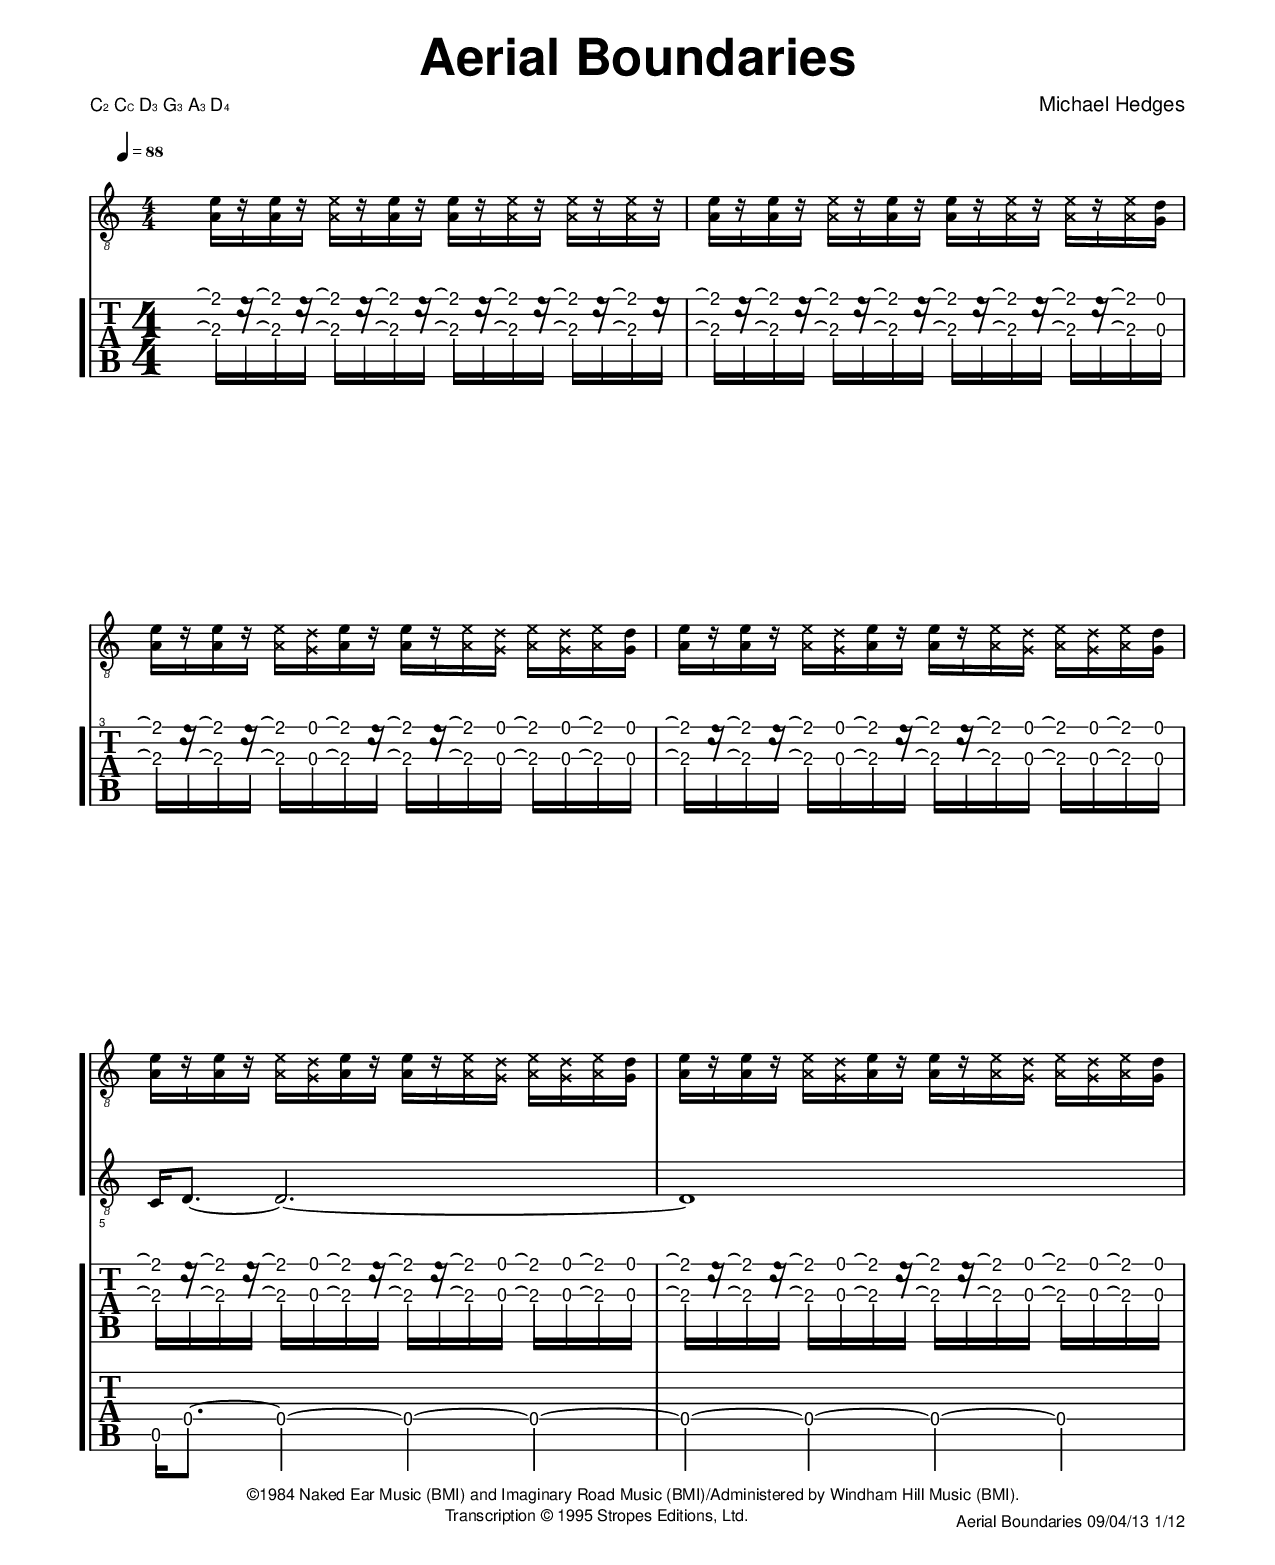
\version "2.16.2"
% Test To attempt Stropes Duplications
%{ Declaration
=============================================================================
"Lion's Lament", by Kevin Horrigan

Pro Bono Transcription
The copyright of this transcription is not held by the transcriber.
Kevin Horrigan has not given permission for this transcription to be
sold by the transcriber.  Part of the agreement of this transcription is that 
Kevin Horrigan owns all parts of the transcription.  This means that 
permission needs to be obtained before any usage of this transcription.

This transcription is derived from Mark Grover's GuitarPro tab transcription
which was commissioned by Kevin Horrigan.  Use of Grover's transcription
was approved by Kevin Horrigan.

This transcription is by Rachael Thomas Carlson for Sleep Limited 
Publications.  07/10/13
__..           .           ,      .
(__ | _  _ ._   |   *._ _ *-+- _  _|
.__)|(/,(/,[_)  |___|[ | )| | (/,(_]
|                        
.__    .  .        ,                
[__). .|_ |* _. _.-+-* _ ._  __     
|   (_|[_)||(_.(_] | |(_)[ )_)      

============================================================================%} 
\pointAndClickOff
% header
\header {
  title = \markup { \sans \bold \fontsize #3 "Aerial Boundaries" }
  composer = \markup { \sans \fontsize #-1 "Michael Hedges" }
  poet = \markup { \concat { \sans \fontsize #-2 { C\fontsize #-5 {2}" "C\fontsize
  #-5 {C}" "D\fontsize #-5 {3}" "G\fontsize #-5 {3}" "A\fontsize #-5 {3}" "D\fontsize #-5
  {4} }}}
  meter = \markup { " " }
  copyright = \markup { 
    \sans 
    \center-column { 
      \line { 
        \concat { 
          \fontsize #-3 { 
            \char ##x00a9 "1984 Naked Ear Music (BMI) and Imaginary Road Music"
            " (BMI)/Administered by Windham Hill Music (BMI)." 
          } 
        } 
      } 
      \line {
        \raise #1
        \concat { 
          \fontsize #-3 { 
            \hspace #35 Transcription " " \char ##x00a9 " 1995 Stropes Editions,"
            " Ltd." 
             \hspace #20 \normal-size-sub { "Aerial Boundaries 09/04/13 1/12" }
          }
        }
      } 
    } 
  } 
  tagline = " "

}
% paper
\paper { 
  #(set-paper-size "letter")
  left-margin = 0.6\in
  right-margin = 0.6\in
  top-margin = 0.5\in
  bottom-margin = 0.5\in
  max-systems-per-page = 3
  myStaffSize = #20
  #(define fonts
  (make-pango-font-tree "Times New Roman"
                        "Helvetica"
                        "typewriter"
                        (/ myStaffSize 20)))
  % see:  http://code.google.com/p/lilypond/issues/detail?id=2576

  #(define (not-last-page layout props arg) 
  (if (not (book-last-page? layout props)) 
    (interpret-markup layout props arg) 
    empty-stencil)) 

  tocItemMarkup = \tocItemWithDotsMarkup 

  oddHeaderMarkup = ""

  evenHeaderMarkup = \oddHeaderMarkup 

  oddFooterMarkup = 
  \markup \fill-line { 
    % using \line removes empty-stencils 
    % produced by #not-first-page etc 
    \line { " " }
    \line {  
      % page-number not on first-page 
      \on-the-fly #not-first-page 
      % page-number not on last-page 
      \concat { \sans \fontsize #-3 { "Hot Type 5/10/96 " \fromproperty #'page:page-number-string /12
    }  }
    % copyright on first page 
    \on-the-fly #first-page \fromproperty #'header:copyright 
    % tagline on last page 
    \on-the-fly #last-page \fromproperty #'header:tagline 
  } 
} 
evenFooterMarkup = \oddFooterMarkup 

} 
\layout {
  \context {
    \Score
    \override StaffGrouper #'staffgroup-staff-spacing =
    #'((basic-distance . 12)
    (padding . -10)
    (stretchability . 0))
    }
        \context { 
          \Staff \RemoveEmptyStaves
          \override VerticalAxisGroup #'remove-first = ##t
        }
        \context { 
          \TabStaff \RemoveEmptyStaves
          \override VerticalAxisGroup #'remove-first = ##t
        }
  }

% Includes and functions
  % Right-Hand Articulations
%% p i m a c
rhc = \markup { \halign #CENTER \sans \fontsize #-5 "c" }
rha = \markup { \halign #CENTER \sans \fontsize #-5 "a" }
rhm = \markup { \halign #CENTER \sans \fontsize #-5 "m" }
rhi = \markup { \halign #CENTER \sans \fontsize #-5 "i" }
rhp = \markup { \halign #CENTER \sans \fontsize #-5 "p" }
%% Flicks Two arrow Heads
oneStrFlick = \markup { \rotate #180
  \center-column {
    \combine
    \override #'(thickness . 0.08)
    \draw-line #'(0 . 1.3)
    \combine
    \fontsize #-1 
    \arrow-head #Y #DOWN ##f
    \raise #0.4
    \fontsize #-1 
    \arrow-head #Y #DOWN ##f
  }  
  }
oneStrMFlick = \markup {  
    \center-column {
      \rotate #180 {
        \combine
          \draw-line #'(0 . 1.2)
          \combine
            \fontsize #-3 
            \arrow-head #Y #DOWN ##f
            \raise #0.4
            \fontsize #-3 
            \arrow-head #Y #DOWN ##f
      }
  \raise #2.2
   \sans \fontsize #-5 "m" 
 } 
 }
  
twoStrFlick = \markup { \rotate #180
  \center-column {
    \combine
    \draw-line #'(0 . 2.5)
    \combine
    \fontsize #-3 
    \arrow-head #Y #DOWN ##f
    \raise #0.4
    \fontsize #-3 
    \arrow-head #Y #DOWN ##f
  
  }

}
twoStrMFlick = \markup {   
  \center-column {
   \rotate #180 {
   \combine
    \draw-line #'(0 . 2.7)
    \combine
    \fontsize #-3 
    \arrow-head #Y #DOWN ##f
    \raise #0.4
    \fontsize #-3 
    \arrow-head #Y #DOWN ##f
  }
  \raise #2.2
   \sans \fontsize #-5 "m" 
  }

}
threeStrFlick = \markup { \rotate #180
  \center-column {
    \combine
    \draw-line #'(0 . 4.0)
    \combine
    \fontsize #-3 
    \arrow-head #Y #DOWN ##f
    \raise #0.4
    \fontsize #-3 
    \arrow-head #Y #DOWN ##f
  
  }

}
threeStrMFlick = \markup {   
  \center-column {
   \rotate #180 {
   \combine
    \draw-line #'(0 . 4.1)
    \combine
    \fontsize #-3 
    \arrow-head #Y #DOWN ##f
    \raise #0.4
    \fontsize #-3 
    \arrow-head #Y #DOWN ##f
  }
  \raise #2.2
   \sans \fontsize #-5 "m" 
  }

}
fourStrFlick = \markup { \rotate #180
  \center-column {
    \combine
    \draw-line #'(0 . 5.7)
    \combine
    \fontsize #-3 
    \arrow-head #Y #DOWN ##f
    \raise #0.4
    \fontsize #-3 
    \arrow-head #Y #DOWN ##f
  
  }

}
fiveStrFlick = \markup { \rotate #180
  \center-column {
    \combine
    \draw-line #'(0 . 7.2)
    \combine
    \fontsize #-3 
    \arrow-head #Y #DOWN ##f
    \raise #0.4
    \fontsize #-3 
    \arrow-head #Y #DOWN ##f
  
  }

}
sixStrFlick = \markup { \rotate #180
  \center-column {
    \combine
    \draw-line #'(0 . 8.8)
    \combine
    \fontsize #-3 
    \arrow-head #Y #DOWN ##f
    \raise #0.4
    \fontsize #-3 
    \arrow-head #Y #DOWN ##f
  
  }

}

%% Down Strums 1 arrow head
onestrdwnstrm = \markup { \rotate #180 
  \center-column {
    \combine
    \override #'(thickness . 0.08)
    \draw-line #'(0 . 1.5)
    \fontsize #2
    \arrow-head #Y #DOWN ##t
    }
  }
twostrdwnstrm = \markup { \rotate #180 
  \center-column {
    \combine
    \override #'(thickness . 0.08)
    \draw-line #'(0 . 2.5)
    \fontsize #2
    \arrow-head #Y #DOWN ##t
    }
  }
threestrdwnstrm = \markup { \rotate #180 
  \center-column {
    \combine
    \override #'(thickness . 0.08)
    \draw-line #'(0 . 4)
    \fontsize #2
    \arrow-head #Y #DOWN ##t
    }
  }
fourstrdwnstrm = \markup { \rotate #180 
  \center-column {
    \combine 
    \override #'(thickness . 0.08)
    \draw-line #'(0 . 5.8)
    \fontsize #2
    \arrow-head #Y #DOWN ##t
    }
  }
fivestrdwnstrm = \markup { \rotate #180 
  \center-column {
    \combine
    \override #'(thickness . 0.08)
    \draw-line #'(0 . 7.2)
    \fontsize #2
    \arrow-head #Y #DOWN ##t
   }
  }
sixstrdwnstrm = \markup {
  \center-column {
  \rotate #180 {
    \combine
    \override #'(thickness . 0.08)
    \draw-line #'(0 . 8.8)
    \fontsize #2
    \arrow-head #Y #DOWN ##t
  }
    }
  }
sixstrupstrm = \markup {
  \center-column {
    \combine
    \override #'(thickness . 0.08)
    \draw-line #'(0 . 8.8)
    \fontsize #2
    \arrow-head #Y #DOWN ##t
    }
  }
fivestrupstrm = \markup {  
  \center-column {
    \combine
    \override #'(thickness . 0.08)
    \draw-line #'(0 . 7.2)
    \fontsize #2
    \arrow-head #Y #DOWN ##t
   }
  }
fourstrupstrm = \markup {  
  \center-column {
    \combine
    \override #'(thickness . 0.08)
    \draw-line #'(0 . 5.8)
    \fontsize #2
    \arrow-head #Y #DOWN ##t
    }
  }
threestrupstrm = \markup {
  \center-column {
    \combine
    \override #'(thickness . 0.08)
    \draw-line #'(0 . 4)
    \fontsize #2
    \arrow-head #Y #DOWN ##t
    }
  }
twostrupstrm = \markup {  
  \center-column {
    \combine
    \override #'(thickness . 0.08)
    \draw-line #'(0 . 2.5)
    \fontsize #2
    \arrow-head #Y #DOWN ##t
    }
  }
onestrupstrm = \markup {  
  \center-column {
    \combine
    \override #'(thickness . 0.08)
    \draw-line #'(0 . 1.5)
    \fontsize #2
    \arrow-head #Y #DOWN ##t
    }
  }
%% String-Dampening
strDampening = { 
  \once \override TextSpanner #'style = #'line
  \once \override TextSpanner #'thickness = #6
  \once \override TextSpanner #'color = #(rgb-color 0.945 0.635 0.675)
  \once \override TextSpanner #'layer = #-1
}
twoStrDamp = {
  \once \override TextSpanner #'style = #'line
  \once \override TextSpanner #'thickness = #6
  \once \override TextSpanner #'color = #(rgb-color 0.945 0.635 0.675)
  \once \override TextSpanner #'layer = #-1
  \once \override TextSpanner #'(bound-details left text) = \markup {
    \lower #0.77
    \halign #CENTER
     \beam #0.5 #0 #2.06 }
   }
threeStrDamp = {
  \once \override TextSpanner #'style = #'line
  \once \override TextSpanner #'thickness = #6
  \once \override TextSpanner #'color = #(rgb-color 0.945 0.635 0.675)
  \once \override TextSpanner #'layer = #-1
  \once \override TextSpanner #'(bound-details left text) = \markup {
    \lower #1.52
    \halign #CENTER
     \beam #0.5 #0 #3.7 }

}
% Left Hand Articulations
%% 1 2 3 4 t
lhone = \markup { \sans \fontsize #-8 \override #'(thickness . 0.08) \circle \pad-markup #0.2 "1" }
lhtwo = \markup { \sans \fontsize #-8 \override #'(thickness . 0.08) \circle \pad-markup #0.2 "2" }
lhthree = \markup { \sans \fontsize #-8 \override #'(thickness . 0.08) \circle \pad-markup #0.2 "3" }
lhfour = \markup { \sans \fontsize #-8 \override #'(thickness . 0.08) \circle \pad-markup #0.2 "4" }
lhthumb = \markup { \sans \fontsize #-8 \override #'(thickness . 0.08) \circle \pad-markup #0.2 "t" }
%% Guide fingers
lhguideone = \markup { \sans \fontsize #-8 \override #'(thickness . 0.08) \circle \pad-markup #0.2 "-1" }
lhguidetwo = \markup {\sans  \fontsize #-8  \override #'(thickness . 0.08) \circle \pad-markup #0.2 "-2" }
lhguidethree = \markup {\sans  \fontsize #-8 \override #'(thickness . 0.08) \circle \pad-markup #0.2 "-3" }
lhguidefour = \markup {\sans  \fontsize #-8 \override #'(thickness . 0.08) \circle \pad-markup #0.2 "-4" }
lhguidethumb = \markup {\sans  \fontsize #-8 \override #'(thickness . 0.08) \circle \pad-markup #0.2 "-t" }
%% TODO add left-hand fingering with Text-Spanners
  % contributed by harm6
  % Code by David Nalesnik and Thomas Morley (v2.16.0)
  % => http://lists.gnu.org/archive/html/lilypond-user/2011-10/msg00500.html
  % => http://lists.gnu.org/archive/html/lilypond-user/2012-11/msg00567.html
  % ==========================
  % Modified 2013 by Rachael Thomas Carlson
  % Added a slight bracket at the end of the function
#(define (text-spanner-start-stop mus)
    (let ((elts (ly:music-property mus 'elements)))
    (make-music 'SequentialMusic 'elements 
       (append  
          (list (make-music 'TextSpanEvent 'span-direction -1))
          (reverse (cdr (reverse elts)))
          (list (make-music 'TextSpanEvent 'span-direction 1))
          (list (last elts))))))

barre =
#(define-music-function (parser location strg music)(string? ly:music?)
   (let ((arg (string-append "B " strg)))
      #{
         \override TextSpanner #'(bound-details left text) = $arg
         #(text-spanner-start-stop music)
      #}))
      
lhSpannerDown =
#(define-music-function (parser location strg music)
   (string? ly:music?)
  #{
     \once \override Voice.TextSpanner #'style = #'solid
     \once \override Voice.TextSpanner #'font-size = #-5
     \once \override Voice.TextSpanner #'thickness = #0
     \once \override TextSpanner #'(bound-details left stencil-align-dir-y) = #CENTER
     \once \override TextSpanner #'(bound-details right text) = \markup {
     \draw-line #'(0 . 0.5) }
     \once \override TextSpanner #'(bound-details left text) = \markup {
     \sans { \circle \pad-markup #0.1 \upright { $strg }}}
  
     #(text-spanner-start-stop music)
  #})

lhSpannerUp =
#(define-music-function (parser location strg music)
   (string? ly:music?)
  #{
     \once \override Voice.TextSpanner #'style = #'solid
     \once \override Voice.TextSpanner #'font-size = #-5
     \once \override TextSpanner #'(bound-details left stencil-align-dir-y) = #CENTER
     \once \override TextSpanner #'(bound-details right text) = \markup {
     \draw-line #'(0 . -0.5) }
     \once \override TextSpanner #'(bound-details left text) = \markup {
     \sans { \circle \pad-markup #0.1 \upright { $strg } }}
  
     #(text-spanner-start-stop music)
  #})

%% Partial barreing

  % The below, invented by Mats Bengtsson, creates left and right brackets
  % vertically % spanning an entire staff. It is useful for offseting optional
  % passages of music, % as shown in the example % Modified by Rachael Thomas
  % Carlson to be used for partial barreing in % tabulature.  2013 % The number
  % next to "th" in (th 0.2) controls thickness of the brackets. 
#(define-markup-command (left-bracket-two layout props) ()
"Draw left hand bracket for two strings"
(let* ((th 0.1) ;; todo: take from GROB
	(width (* 3.5 th)) ;; todo: take from GROB
	(ext '(-1.25 . 1.25))) ;; todo: take line-count into account
	(ly:bracket Y ext th width)))

leftBracketTwo = {
\once\override BreathingSign #'text = #(make-left-bracket-two-markup)
\once\override BreathingSign #'break-visibility = #end-of-line-invisible
\once\override BreathingSign #'Y-offset = ##f
  % Trick to print it after barlines and signatures:
\once\override BreathingSign #'break-align-symbol = #'custos
\breathe 
}

#(define-markup-command (left-bracket-three layout props) ()
"Draw left hand bracket for three strings"
(let* ((th 0.08) ;; todo: take from GROB
	(width (* 3.5 th)) ;; todo: take from GROB
	(ext '(-1.3 . 2.8))) ;; todo: take line-count into account
	(ly:bracket Y ext th width)))

leftBracketThree = {
\once\override BreathingSign #'text = #(make-left-bracket-three-markup)
\once\override BreathingSign #'break-visibility = #end-of-line-invisible
\once\override BreathingSign #'Y-offset = ##f
  % Trick to print it after barlines and signatures:
\once\override BreathingSign #'break-align-symbol = #'custos
\breathe 
}
#(define-markup-command (right-bracket-three layout props) ()
"Draw right hand bracket"
(let* ((th 0.08);;todo: take from GROB
(width (* 3.5 th)) ;; todo: take from GROB
	(ext '(-1.3 . 2.8))) ;; todo: take line-count into account
	(ly:bracket Y ext th (- width))))

rightBracketThree = {
\once\override BreathingSign #'text = #(make-right-bracket-three-markup)
\once\override BreathingSign #'break-visibility = #end-of-line-invisible
\once\override BreathingSign #'Y-offset = ##f
\once\override BreathingSign #'break-align-symbol = #'custos
\breathe
}

#(define-markup-command (right-bracket-two layout props) ()
"Draw right hand bracket"
(let* ((th 0.05);;todo: take from GROB
(width (* 12.5 th)) ;; todo: take from GROB
	(ext '(-1.5 . 1.5))) ;; todo: take line-count into account
	(ly:bracket Y ext th (- width))))

rightBracketTwo = {
\once\override BreathingSign #'text = #(make-right-bracket-two-markup)
\once\override BreathingSign #'break-visibility = #end-of-line-invisible
\once\override BreathingSign #'Y-offset = ##f
\once\override BreathingSign #'break-align-symbol = #'custos
\breathe
}

#(define-markup-command (right-bracket-four layout props) ()
"Draw right hand bracket"
(let* ((th 0.05);;todo: take from GROB
(width (* 12.5 th)) ;; todo: take from GROB
	(ext '(-1.5 . 4.5))) ;; todo: take line-count into account
	(ly:bracket Y ext th (- width))))

rightBracketFour = {
\once\override BreathingSign #'text = #(make-right-bracket-four-markup)
\once\override BreathingSign #'break-visibility = #end-of-line-invisible
\once\override BreathingSign #'Y-offset = ##f
\breathe
}

#(define-markup-command (right-bracket-five layout props) ()
"Draw right hand bracket"
(let* ((th 0.05);;todo: take from GROB
(width (* 12.5 th)) ;; todo: take from GROB
	(ext '(-1.5 . 6))) ;; todo: take line-count into account
	(ly:bracket Y ext th (- width))))

rightBracketFive = {
\once\override BreathingSign #'text = #(make-right-bracket-five-markup)
\once\override BreathingSign #'break-visibility = #end-of-line-invisible
\once\override BreathingSign #'Y-offset = ##f
\breathe
}
% Percussion
snare = \markup {
  \center-column {
    \combine
    \override #'(thickness . 1.3)
    \draw-line #'(0 . 3)
    \halign #CENTER
    \override #'(box-padding . 0) 
    \override #'(thickness . 0.8)
    \box {
    \override #'(thickness . 0.5)
      \draw-line #'(1.25 . 0.25)
    }
  }
}
bass = \markup {
  \center-column {
    \combine
    \override #'(thickness . 1.3)
    \draw-line #'(0 . 3)
    \halign #CENTER
    \override #'(box-padding . 0)
    \box {
      \filled-box #'(0 . 0.6) #'(0 . 0.6) #0
    }
  }
}
longBass = \markup {
  \center-column {
    \combine
    \override #'(thickness . 1.3)
    \draw-line #'(0 . 6)
    \halign #CENTER
    \override #'(box-padding . 0)
    \box {
      \filled-box #'(0 . 0.6) #'(0 . 0.6) #0
    }
  }
}
bassSnare = \markup {
  \center-column {
    \combine
    \override #'(thickness . 1.3)
    \draw-line #'(0 . 2)
    \halign #CENTER
    \override #'(box-padding . 0) 
    \box {
      \draw-line #'(1 . 0.25) }
    \raise #2
      \combine
      \draw-line#'(0 . 1)
      \halign #CENTER
      \filled-box #'(-0.1 . 0.6) #'(-0.1 . 0.6) #0.2 
  }
}
tomTom = \markup {
  \center-column {
    \combine
      \override #'(thickness . 1.3)
    \draw-line #'(0 . 3)
    \halign #CENTER
    \override #'(box-padding . 0.1)
    \override #'(thickness . 0.9)
    \raise #0.1
    \box {
      \override #'(thickness . 0.9)
      \draw-line #'(1 . 0) 
    }
  }
}
% Misc.
%% extendLV
extendLV = #(define-music-function (parser location further) (number?) 
#{
   \once \override LaissezVibrerTie  #'X-extent = #'(0 . 0)
   \once \override LaissezVibrerTie  #'details #'note-head-gap = #(/ further -2)
   \once \override LaissezVibrerTie  #'extra-offset = #(cons (/ further 2) 0)
#})
%%{ hideFretNumber to be used with creating slides from and to nowhere %}
hideFretNumber = {
  \once \override TabNoteHead #'transparent = ##t
  \once \override NoteHead #'transparent = ##t
  \once \override Stem #'transparent = ##t
  \once \override Flag #'transparent = ##t
  \once \override NoteHead #'no-ledgers = ##t
  \once \override Glissando #'(bound-details left padding) = #0.3
}
%%{ fakeSlur to be used to create ascending and descending slurs in tabulature
    %that are more attractive than faking it otherwise %}
fakeSlur = 
#(define-music-function
   (parser location note)
   (ly:music?)
   #{
   \tweak TabNoteHead #'transparent ##t
   \tweak Dots #'transparent ##t
   #note
   #})
%% dotUp %% Sometimes faking a slur as above creates where dotted note
  %behaviour this is to fix it
dotUp = 
#(define-music-function
   (parser location note)
   (ly:music?)
   #{
   \tweak Dots #'extra-offset #'(0.0 . 1.0)
   #note
   #})
invTNH = 
#(define-music-function
   (parser location note)
   (ly:music?)
   #{
   \tweak TabNoteHead #'transparent ##t
   #note
   #})
% Changing the TabNoteHead stencil
  %% Created by HARM
  % Because it is important to know how one can change the TabNoteHead easily 
#(define (new-stil markup)
   ;; Creates a stencil
   (lambda (grob)
     (grob-interpret-markup grob markup)))
%% tweakTabNoteHead
tweakTabNoteHead = 
#(define-music-function (parser location mrkp mus)(markup? ly:music?)
                        #{
                        \tweak #'stencil #(new-stil mrkp)
                        #mus
                        #})

%% newTabNoteHead to be used with one of the below functions to change the
  %TabNoteHead Stencil
newTabNoteHead =
#(define-music-function (parser location mrkp)(markup?)
                        ;; Uses @code{new-stil} in a music-function.
                        ;; Ofcourse it's possible to use:
                        ;; @samp{\\once \\override TabNoteHead #'stencil =
                        ;;         #(new-stil #{ \\markup { \musicglyph #"noteheads.s0la" } #})}
                        ;; directly.
                        #{
                        \once \override TabNoteHead #'stencil = #(new-stil mrkp)
                        #})


%% TabNoteHead Stencils
  %% usage:   < \tweakTabNoteHead \tickInChord c,\2 e> 
  %% usage:   \tick <c,4 e>
  %% usage:   \tick c,4
tick = \newTabNoteHead \markup { \musicglyph #"noteheads.s0laThin" }
tickInChord = \markup { \musicglyph #"noteheads.s0laThin" }
mutedString = \markup { \musicglyph #"noteheads.s2cross" }
stringSnare = \newTabNoteHead \markup { \override #'(box-padding . 0)
  \raise #0.5
    \override #'(thickness . 0.8)
  \box {
    \override #'(thickness . 0.5)
    \draw-line #'(1.25 . 0.25)
  }
}

strpHarmSeven = \newTabNoteHead \markup { \override #'(font-name . "Arial")
  { 
    \center-column {
    \combine
\path #0.1 #'((moveto 0.9 0)
                       (lineto 0.4 0.7)
                       (lineto -0.4 0.7)
                       (lineto -0.9 0)
                       (lineto -0.4 -0.7)
                       (lineto 0.4 -0.7)
                       (closepath))
\override #'(font-size . -4) 
\halign #CENTER
\raise #-0.5
"7"
}
  }
}
strpHarmFive = \newTabNoteHead \markup { \override #'(font-name . "Arial")
  { 
    \center-column {
    \combine
\path #0.1 #'((moveto 0.9 0)
                       (lineto 0.4 0.7)
                       (lineto -0.4 0.7)
                       (lineto -0.9 0)
                       (lineto -0.4 -0.7)
                       (lineto 0.4 -0.7)
                       (closepath))
\override #'(font-size . -4) 
\halign #CENTER
\raise #-0.5
"5"
}
  }
}
strpHarmTwelve = \newTabNoteHead \markup { \override #'(font-name . "Arial")
  { 
    \center-column {
    \combine
\path #0.1 #'((moveto 1.1 0)
                       (lineto 0.7 0.7)
                       (lineto -0.7 0.7)
                       (lineto -1.1 0)
                       (lineto -0.7 -0.7)
                       (lineto 0.7 -0.7)
                       (closepath))
\override #'(font-size . -4) 
\halign #0.1
\raise #-0.5
"12"
}
  }
}

strpHarmFiveInChord = \markup { \override #'(font-name . "Arial")
  { 
    \center-column {
    \combine
\path #0.1 #'((moveto 0.9 0)
                       (lineto 0.4 0.7)
                       (lineto -0.4 0.7)
                       (lineto -0.9 0)
                       (lineto -0.4 -0.7)
                       (lineto 0.4 -0.7)
                       (closepath))
\override #'(font-size . -4) 
\halign #CENTER
\raise #-0.5
"5"
}
  }
}
strpHarmSevenInChord = \markup { \override #'(font-name . "Arial")
  { 
    \center-column {
    \combine
\path #0.1 #'((moveto 0.9 0)
                       (lineto 0.4 0.7)
                       (lineto -0.4 0.7)
                       (lineto -0.9 0)
                       (lineto -0.4 -0.7)
                       (lineto 0.4 -0.7)
                       (closepath))
\override #'(font-size . -4) 
\halign #CENTER
\raise #-0.5
"7"
}
  }
}

% Markup extra-offset Tweaks and overrides
mkTweak =
#(define-event-function (parser location x y m) (number? number? ly:music?)
  #{  \tweak #'extra-offset #(cons x y) #m #})

mkMove = #(define-music-function
        (parser location x y)
        ( number? number? )
        #{ \once \override TextScript #'extra-offset = #(cons x y)
        #})
tsMove = #(define-music-function
        (parser location x y)
        ( number? number? )
        #{ \once \override TextSpanner #'extra-offset = #(cons x y)
        #})
trMove = #(define-music-function
        (parser location x y)
        ( number? number? )
        #{ \once \override TrillSpanner #'extra-offset = #(cons x y)
        #})
bsMove = #(define-music-function
        (parser location x y)
        ( number? number? )
        #{ \once \override BreathingSign #'extra-offset = #(cons x y)
        #})
tnhTweak =
#(define-event-function (parser location x m) (number? ly:music?)
  #{  \tweak TabNoteHead #'X-offset #(cons x) #m #})
% moderntab clef with serif
  %% -> tablature.scm

%% define tab-Clefs as a markup:
  #(define-markup-command (customTabClefII
                          layout props num-strings staff-space)
    (integer? number?)
    #:category music
    "Draw a tab clef sans-serif style."
    (define (square x) (* x x))
    (let* ((scale-factor (/ staff-space 1.6))
           (font-size (- (* num-strings 1.8 scale-factor) 7))
           (base-skip (* (square (+ (* num-strings 0.195) 0.4)) scale-factor)))
  ;font-name
      (interpret-markup layout props
                   (markup #:vcenter #:bold
  ;; !!!!!!!!!!!!!!!!!!!!!!!!!!!
                           ;; change 'font-family and/or 'font-name
                           ;; to fit your needs
                           #:override (cons 'font-family 'roman) ;; default: 'sans
                           ;#:override (cons 'font-name "Purisa")
                           #:fontsize font-size
                           #:override (cons 'baseline-skip base-skip)
                           #:left-align #:center-column ("T" "A" "B")))))

%% this function decides which clef to take
  #(define-public (clef::print-modern-custom-tab-if-set grob)
    (let ((glyph (ly:grob-property grob 'glyph)))

      ;; which clef is wanted?
      (if (string=? glyph "markup.moderntabII")
          ;; if it is "moderntabII", we'll draw it
          (let* ((staff-symbol (ly:grob-object grob 'staff-symbol))
                 (line-count (if (ly:grob? staff-symbol)
                                 (ly:grob-property staff-symbol 'line-count)
                                 0))
                 (staff-space (ly:staff-symbol-staff-space grob)))

            (grob-interpret-markup grob (make-customTabClefII-markup line-count
                                                                   staff-space)))
          ;; otherwise, we simply use the default printing routine
          (ly:clef::print grob))))

%% definitions for the "moderntabII" clef:
  %% the "moderntabII" clef will be added to the list of known clefs,
  %% so it can be used as any other clef: \clef "moderntabII"
  #(add-new-clef "moderntabII" "markup.moderntabII" 0 0 0)


  %% DELETE ME
  %{
  %% Displaying some glyph/lists
  displayClefGlyph =
      \override Staff.Clef #'before-line-breaking =
        #(lambda (grob)
          (let* ((glyph (ly:grob-property grob 'glyph)))
         (newline)
         (display glyph)))

  #(use-modules (ice-9 pretty-print))
  #(pretty-print supported-clefs)
  #(newline)
  #(newline)
  #(newline)
  #(pretty-print (@@ (lily) c0-pitch-alist))
  %}

%% usage
  %{ usage:
  \layout {
    \context {
      \TabStaff
      \override Clef #'stencil = #clef::print-modern-custom-tab-if-set
      %% DELETE ME
      %\displayClefGlyph
    }
  }
  %}

  %{ usage:
  \new TabStaff {
      \clef moderntabII
      a1
  }
  %}

  % vibrato.ly
% Author: Mark Witmer

% Sets the next trill spanner to draw a waveform with the provided wevelength
% and amplitudes. The waveform will go from one amplitude to the next in a
% linear fashion.
vibrato = #(define-music-function (parser location amplitudes wavelength) (list? number?) #{ 
  \once \override TrillSpanner #'after-line-breaking = $(lambda (grob) 
     (ly:grob-set-property! grob 'stencil (makevib grob amplitudes wavelength)))
#})

% Example:
% \relative c' {\time 4/4 \key d \major \vibrato #'(4 0 4) #1.5 c\startTrillSpan d e d c d e d c\stopTrillSpan 
% \vibrato #'(1 6 2 1 3 7 4) #1 c\startTrillSpan d e d c d e d c d e d c d e d c d e d c d e d c d e d c d e d 
% c d e d c d e d c d e d c d e d c d e d c d e d c d e d c d e\stopTrillSpan}

#(define adjustvib #t)

% Creates the postscript for one system of the vibrato marking
#(define (make_ps no-sib? lbound xspan span-so-far amplitude-vector wavelength) 
   (if (or (= xspan -inf.0) (= xspan +inf.0))
       ""
       (let ((lbound 
              (cond
               ((and (> span-so-far 0) adjustvib) 
                (- lbound 18))
               (no-sib? (+ lbound 1))
               (else lbound)))
             (last 
              (inexact->exact (floor (/ (+ span-so-far xspan) wavelength)))))
         (format 
          #f "gsave currentpoint translate 0.15 setlinewidth newpath /x ~a\
 def\nx 0.0 moveto\n ~a ~a"
          lbound 
          (let make-curve 
              ((current (inexact->exact (floor (/ span-so-far wavelength)))))
            (cond 
             ((= current (vector-length amplitude-vector)) "")
             ((< (vector-ref amplitude-vector current) 0) "")
             (else
              (let ((current-ps 
                     (format 
                      #f " x ~a add ~a x ~a add ~a x ~a \
add 0.0 curveto\n/x x ~a add def\n"
                      (exact->inexact (/ wavelength 3)) 
                      (vector-ref amplitude-vector current)
                      (exact->inexact (* 2 (/ wavelength 3)))  
                      (- (vector-ref amplitude-vector current))
                      wavelength
                      wavelength)))
                (if (= (+ current 1) last) 
                    current-ps 
                    (format #f "~a~a" current-ps 
                            (make-curve (+ 1 current))))))))
          "stroke grestore"))))

% Returns the width of a grob
#(define (grob-width grob)
  (if (or (= (car (ly:grob-property grob 'X-extent)) -inf.0)
          (= (car (ly:grob-property grob 'X-extent)) +inf.0))
      0
      (- (cdr (ly:grob-property grob 'X-extent)) 
         (car (ly:grob-property grob 'X-extent)))))

% Returns the number of ems already traversed by the grob's siblings in previous systems
#(define (width-up-to grob siblings count)
  (if (eq? (car siblings) grob)
      count
      (+ (+ count (width-up-to grob (cdr siblings) count))
         (grob-width (car siblings)))))

% Returns the total width of the individual grobs for each system that make up the original grob
#(define (calcfull siblings count)
  (if (eqv? (length siblings) 0)
    count
    (calcfull (cdr siblings) (+ count (grob-width (car siblings))))))

% Fills a vector of length len with linear interpolations between the values found in amplitudes
#(define (fill-amplitude-vector! amplitude-vector len current-index amplitudes)
  (if (> (length amplitudes) 1)
    (let ((start-amplitude (car amplitudes))
          (end-amplitude (cadr amplitudes))
          (start-index current-index)
          (end-index (+ current-index 
                        (inexact->exact 
                         (floor (/ (vector-length amplitude-vector) 
                                   (- len 1)))))))
      (do ((n current-index (+ 1 n)))
          ((or (> n (+ start-index end-index)) 
               (>= n (vector-length amplitude-vector))))
        (vector-set! amplitude-vector n 
                     (exact->inexact 
                      (+ start-amplitude 
                         (* (/ (- n start-index) (- end-index start-index))
                            (- end-amplitude start-amplitude))))))
        (fill-amplitude-vector!
         amplitude-vector len end-index (cdr amplitudes)))))

% Makes the vector of amplitudes for the vibrato marking
#(define (make-amplitude-vector amplitudes total-span wavelength)
  (let* ((current-start 0)
      (len (inexact->exact (floor (/ total-span wavelength))))
      (amplitude-vector (make-vector len)))
      (if (> (length amplitudes) 1) 
        (fill-amplitude-vector! 
         amplitude-vector (length amplitudes) 0 amplitudes)
        (vector-fill! amplitude-vector (car amplitudes)))
    amplitude-vector))

% Creates a stencil that draws a sine wave for vibrato based on the provided amplitudes and wavelength
#(define (makevib grob amplitudes wavelength)
  (let* ((orig (ly:grob-original grob))
      (siblings (if (ly:grob? orig) (ly:spanner-broken-into orig) '()))
      (span (ly:grob-property grob 'X-extent))
      (xbeg (car span))
      (xend (cdr span))
      (xspan (- xend xbeg))
      (total-span (if (eqv? (length siblings) 0) (- xspan 3) (- (calcfull siblings 0) 3)))
      (lbound (if (or (null? siblings) (eq? (car siblings) grob)) 
                  0 (+ 14 (cdr (assq 'X (ly:grob-property grob 'left-bound-info))))))
      (span-so-far (if (null? siblings) 0 
                       (width-up-to grob siblings 0))))
  (ly:make-stencil 
   (list 'embedded-ps 
         (make_ps (null? siblings) lbound xspan span-so-far 
                  (make-amplitude-vector amplitudes total-span wavelength)
                  wavelength))
   '(0 . 0) '(-0.7 . 0.5))))

vib = #(define-music-function (parser location sizes) (list?) #{ \vibrato $sizes #0.7  #})
sVib = \startTrillSpan
eVib = \stopTrillSpan


% Standard Notation
%% Upper
  upper = {
    \set Staff.midiInstrument = #"vibraphone"
    \override TupletNumber #'text = \markup { \sans "3" }
    \override TupletNumber #'font-shape = #'upright
    \override TupletNumber #'font-size = #'-1
    \override TupletBracket #'thickness = #'1
    \override TupletBracket #'bracket-visibility = ##t
    \override Staff.Stem #'stemlet-length = #0.75
    \numericTimeSignature
    \time 4/4
    \set Score.tempoHideNote = ##t
    \tempo 4 = 88
    \override Score.RehearsalMark #'break-align-symbols = #'(time-signature)
    \once \override Score.RehearsalMark #'extra-offset = #'(2 . 2)
    \mark \markup  { \fontsize #-4 \concat {
      \fontsize #0 { \note #"4" #1 }" =" \fontsize #-4 \number " 88"
    }}
    \key c \major
    % Bar 1
    < a e'>16[ r16 < a e'>16 r16]
    \xNote < a e' >[ r16 < a e'> r16]
    < a e'>[ r16 \xNote < a e'> r16] 
    \xNote < a e'>[ r16 \xNote < a e'> r16] | 
    % Bar 2
    < a e'>16[ r16 < a e'>16 r16]
    \xNote < a e' >[ r16 < a e'> r16]
    < a e'>[ r16 \xNote < a e'> r16] 
    \xNote < a e'>[ r16 \xNote < a e'> < g d'>] | 
    % Bar 3
    < a e'>16[ r16 < a e'>16 r16]
    \xNote < a e' >[ \xNote < g d'> < a e'> r16]
    < a e'>[ r16 \xNote < a e'> \xNote < g d'>] 
    \xNote < a e'>[ \xNote < g d'> \xNote < a e'> < g d'>] | 
    % Bar 4
    < a e'>16[ r16 < a e'>16 r16]
    \xNote < a e' >[ \xNote < g d'> < a e'> r16]
    < a e'>[ r16 \xNote < a e'> \xNote < g d'>] 
    \xNote < a e'>[ \xNote < g d'> \xNote < a e'> < g d'>] | 
    % Bar 5
    < a e'>16[ r16 < a e'>16 r16]
    \xNote < a e' >[ \xNote < g d'> < a e'> r16]
    < a e'>[ r16 \xNote < a e'> \xNote < g d'>] 
    \xNote < a e'>[ \xNote < g d'> \xNote < a e'> < g d'>] | 
    % Bar 6
    < a e'>16[ r16 < a e'>16 r16]
    \xNote < a e' >[ \xNote < g d'> < a e'> r16]
    < a e'>[ r16 \xNote < a e'> \xNote < g d'>] 
    \xNote < a e'>[ \xNote < g d'> \xNote < a e'> < g d'>] | 
  }
%% Lower
  lower = {
    \set Staff.midiInstrument = #"vibraphone"
    \numericTimeSignature
    \override TupletNumber #'text = \markup { \sans "3" }
    \override TupletNumber #'font-shape = #'upright
    \override TupletNumber #'font-size = #'-1
    \override TupletBracket #'thickness = #'1
    \override TupletBracket #'bracket-visibility = ##t
    \key c \major
    s1 s1 s1 s1 
    % Bar 5
    \clef "treble_8"
    c16 d8.~ d2.~ |
    % Bar 6
    d1 |

  }
% Tab
%% Tab I
  tab = {
    \set Staff.midiInstrument = #"vibraphone"
    \numericTimeSignature
    \time 4/4
    \override Beam #'damping = #100000
    \override TabNoteHead #'whiteout = ##t
    \tabFullNotation
    \stemDown
    \override Rest #'font-size = #2 
    \override TabStaff.TimeSignature #'font-size = #5
    \once\override Staff.TimeSignature #'X-offset = #'-1
    \override TabStaff.TabNoteHead #'font-name = #"Helvetica"
    \override Staff.Stem #'stemlet-length = #2.75
    \override BreathingSign #'extra-offset = #'(0.5 . -2.0)
    \override TupletBracket #'thickness = #'1
    \override TupletNumber #'text = \markup { \sans "3" }
    \override TupletNumber #'font-shape = #'upright
    \override TupletNumber #'font-size = #'-1
    \override TupletBracket #'edge-height = #'(0.5 . 0.5)
    \override TupletBracket #'extra-offset = #'(0 . -0.1)
    \override Score.BarNumber #'extra-offset = #'(1.5 . -17.8)
    \override Score.BarNumber #'font-family = #'sans
    \override Score.BarNumber #'font-size = #'-6
    % Bar 1
    \override Staff.Rest #'extra-offset =#'(0 . -1)
    < a\3 e'>16^\repeatTie[ r16 < a\3 e'>^\repeatTie r16] < a\3 e'>16^\repeatTie[ r16
    < a\3 e'>^\repeatTie r16] < a\3 e'>16^\repeatTie[ r16 < a\3 e'>^\repeatTie r16] <
    a\3 e'>16^\repeatTie[ r16 < a\3 e'>^\repeatTie r16] |
    % Bar 2
    < a\3 e'>16^\repeatTie[ r16 < a\3 e'>^\repeatTie r16] < a\3 e'>16^\repeatTie[ r16
    < a\3 e'>^\repeatTie r16] < a\3 e'>16^\repeatTie[ r16 < a\3 e'>^\repeatTie r16] <
    a\3 e'>16^\repeatTie[ r16 < a\3 e'>^\repeatTie < g d'>] |
    % Bar 3
    \override Score.BarNumber #'extra-offset = #'(1.5 . -10.8)
    < a\3 e'>16^\repeatTie[ r16 < a\3 e'>^\repeatTie r16] 
    < a\3 e'>16^\repeatTie[ < g d'> < a\3 e'>^\repeatTie r16]
    < a\3 e'>16^\repeatTie[ r16 < a\3 e'>^\repeatTie < g d'>]
    < a\3 e'>16^\repeatTie[ < g d'> < a\3 e'>^\repeatTie < g d'>] |
    % Bar 4
    < a\3 e'>16^\repeatTie[ r16 < a\3 e'>^\repeatTie r16] 
    < a\3 e'>16^\repeatTie[ < g d'> < a\3 e'>^\repeatTie r16]
    < a\3 e'>16^\repeatTie[ r16 < a\3 e'>^\repeatTie < g d'>]
    < a\3 e'>16^\repeatTie[ < g d'> < a\3 e'>^\repeatTie < g d'>] |
    % Bar 5
    < a\3 e'>16^\repeatTie[ r16 < a\3 e'>^\repeatTie r16] 
    < a\3 e'>16^\repeatTie[ < g d'> < a\3 e'>^\repeatTie r16]
    < a\3 e'>16^\repeatTie[ r16 < a\3 e'>^\repeatTie < g d'>]
    < a\3 e'>16^\repeatTie[ < g d'> < a\3 e'>^\repeatTie < g d'>] |
    % Bar 6
    < a\3 e'>16^\repeatTie[ r16 < a\3 e'>^\repeatTie r16] 
    < a\3 e'>16^\repeatTie[ < g d'> < a\3 e'>^\repeatTie r16]
    < a\3 e'>16^\repeatTie[ r16 < a\3 e'>^\repeatTie < g d'>]
    < a\3 e'>16^\repeatTie[ < g d'> < a\3 e'>^\repeatTie < g d'>] |
    \pageBreak
    s1


  }
%% Tab II
  tabII = {
    R1 R1 R1 R1
    
    \set Staff.midiInstrument = #"vibraphone"
    \override Beam #'damping = #100000
    \override TabNoteHead #'whiteout = ##t
    \tabFullNotation
    \stemDown
    \override Rest #'font-size = #2 
    \override TabStaff.TimeSignature #'font-size = #5
    \once\override Staff.TimeSignature #'X-offset = #'-1
    \override TabStaff.TabNoteHead #'font-name = #"Helvetica"
    \override Staff.Stem #'stemlet-length = #2.75
    \override BreathingSign #'extra-offset = #'(0.5 . -2.0)
    \override TupletBracket #'thickness = #'1
    \override TupletNumber #'text = \markup { \sans "3" }
    \override TupletNumber #'font-shape = #'upright
    \override TupletNumber #'font-size = #'-1
    \override TupletBracket #'edge-height = #'(0.5 . 0.5)
    \override TupletBracket #'extra-offset = #'(0 . -0.1)
    \override Score.BarNumber #'extra-offset = #'(1.5 . -17.8)
    \override Score.BarNumber #'font-family = #'sans
    \override Score.BarNumber #'font-size = #'-6
    % Bar 5
          \clef "moderntabII"
    \override Staff.Rest #'extra-offset =#'(0 . -1)
    c16 d8.~ d4~ d~ d~ |
    % Bar 6
    d4~ d~ d~ d~ |

  }
% Dynamics
%% DynamicsOne

  dynamicsone = {
    \textLengthOff
    \override TextScript #'outside-staff-priority = ##f
    \tabFullNotation
  }
%% DynamicsTwo
  dynamicstwo = {
    \textLengthOff
    \override TextScript #'outside-staff-priority = ##f
    \tabFullNotation
  }

%% DynamicsThree
  dynamicsthree = {
    \textLengthOff
    \override TextScript #'outside-staff-priority = ##f
    \tabFullNotation
  }

%% DynamicsFour
  dynamicsfour = {
    \textLengthOff
    \override TextScript #'outside-staff-priority = ##f
    \tabFullNotation
  }
%% DynamicsFive
  dynamicsfive = {
    \textLengthOff
    \override TextScript #'outside-staff-priority = ##f
    \tabFullNotation
  }
%% DynamicsSix
  dynamicssix = {
    \textLengthOff
    \override TextScript #'outside-staff-priority = ##f
    \tabFullNotation
  }
%% SixStr
  sixstr = {
    \textLengthOff
    \override TextScript #'outside-staff-priority = ##f
    \tabFullNotation
  }
% Score
  \book {
    \score {
      <<
        \new GrandStaff = "tab with traditional" \with {
          systemStartDelimiter = #'SystemStartBar
          \override SystemStartBar #'thickness = #5
          \override SystemStartBar #'X-offset = #-1
          \override StaffSymbol #'staff-space = #(magstep -2)
          fontSize = #-2
        }  <<
          \new Staff = "guitar traditional" <<
            \clef "treble_8"
            \context Voice = "upper" \upper
          >>
          \new Staff = "guitar Traditional bass" <<
            \clef "bass_8"
            \context Voice = "lower" \lower
          >>
        >>
        
        \new StaffGroup = "tab" \with {
          systemStartDelimiter = #'SystemStartBar
          \override SystemStartBar #'thickness = #5
          \override SystemStartBar #'X-offset = #-1
        } <<
        \new TabStaff = "guitar tab" 
          <<
          \clef "moderntabII"
          \set Staff.stringTunings = \stringTuning <c, c d g a d'>
          \new TabVoice = "dynamicsone" \dynamicsone
          \new TabVoice = "dynamicstwo" \dynamicstwo
          \new TabVoice = "dynamicsthree" \dynamicsthree
          \new TabVoice = "tab" \tab
          \new TabVoice = "dynamicsfour" \dynamicsfour 
          \new TabVoice = "dynamicsfive" \dynamicsfive  
          \new TabVoice = "dynamicssix" \dynamicssix
          \new TabVoice = "sixstr" \sixstr
        >>
        \new TabStaff = "guitar tab II"
        <<
          \set Staff.stringTunings = \stringTuning <c, c d g a d'>
          \new TabVoice = "tabII" \tabII
        >>
      >>
    >>
%% Layout
      \layout {
        indent = 0\cm
        \context {
          \Staff
          \override TimeSignature #'space-alist #'first-note = #'(extra-space .
          4.9) }
        \context {
      \TabStaff
      \override Clef #'stencil = #clef::print-modern-custom-tab-if-set
    }
      }
      \midi {}


    }
  }
